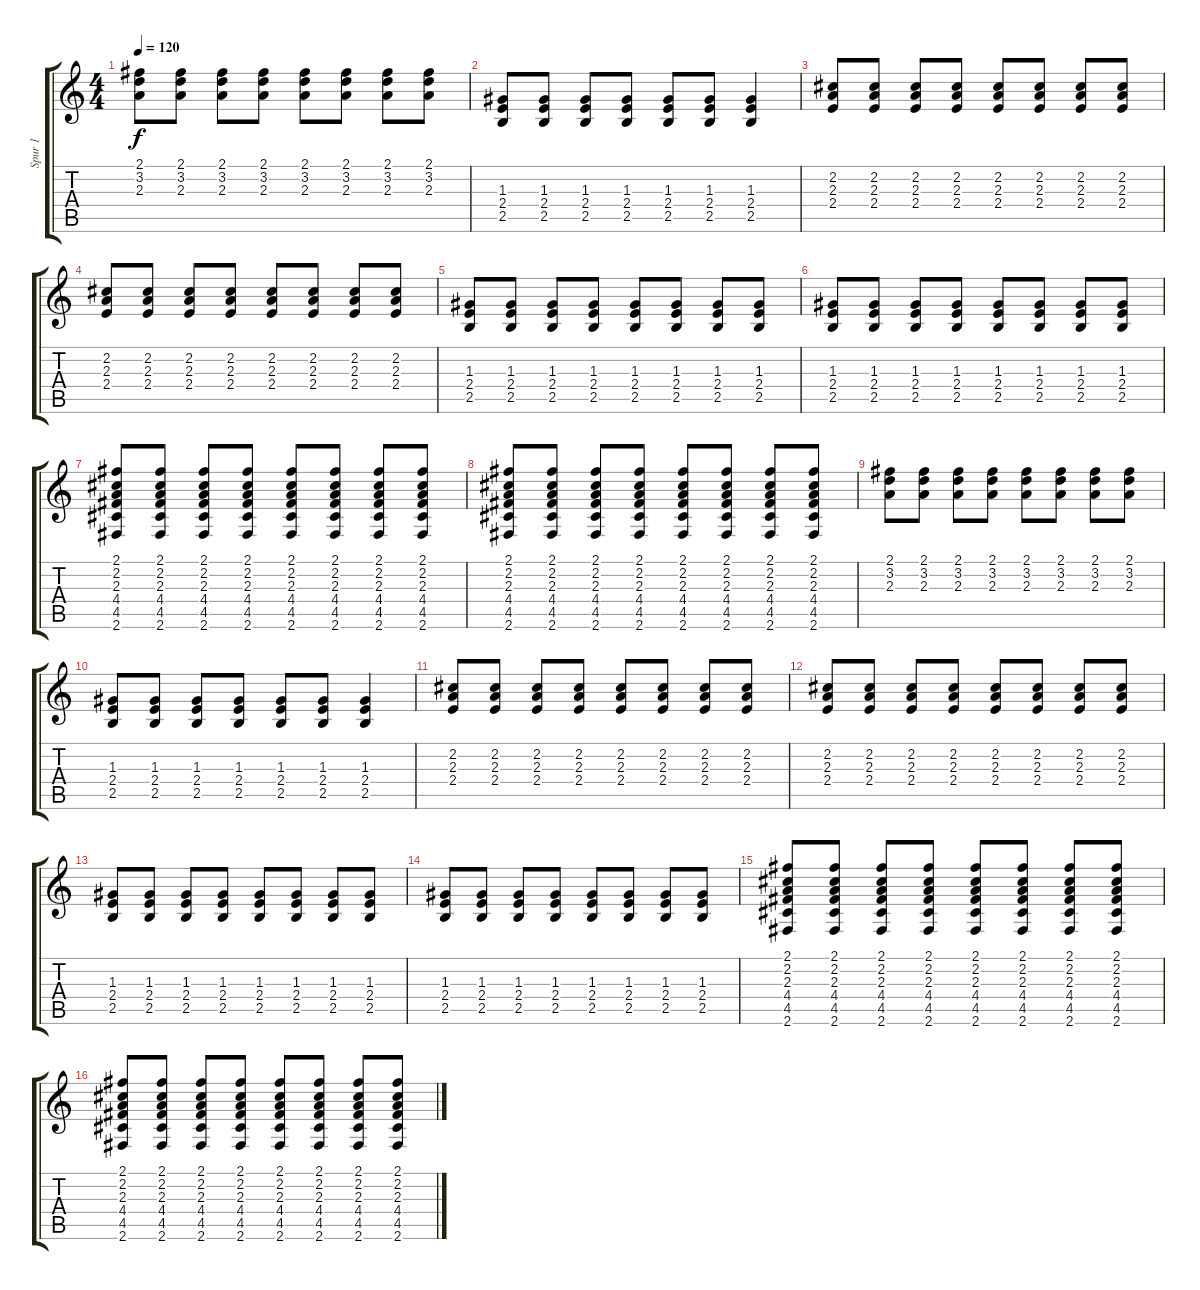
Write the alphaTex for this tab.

\track ("Spur 1" "Spur 1") {instrument acousticguitarsteel}
\staff {score tabs}
\tuning (E4 B3 G3 D3 A2 E2) {hide}
\ts (4 4)
\tempo 120
\clef g2
\ks c
(2.1 3.2 2.3).8{dy f} (2.1 3.2 2.3).8 (2.1 3.2 2.3).8 (2.1 3.2 2.3).8 (2.1 3.2 2.3).8 (2.1 3.2 2.3).8 (2.1 3.2 2.3).8 (2.1 3.2 2.3).8 |
(1.3 2.4 2.5).8 (1.3 2.4 2.5).8 (1.3 2.4 2.5).8 (1.3 2.4 2.5).8 (1.3 2.4 2.5).8 (1.3 2.4 2.5).8 (1.3 2.4 2.5).4 |
(2.2 2.3 2.4).8 (2.2 2.3 2.4).8 (2.2 2.3 2.4).8 (2.2 2.3 2.4).8 (2.2 2.3 2.4).8 (2.2 2.3 2.4).8 (2.2 2.3 2.4).8 (2.2 2.3 2.4).8 |
(2.2 2.3 2.4).8 (2.2 2.3 2.4).8 (2.2 2.3 2.4).8 (2.2 2.3 2.4).8 (2.2 2.3 2.4).8 (2.2 2.3 2.4).8 (2.2 2.3 2.4).8 (2.2 2.3 2.4).8 |
(1.3 2.4 2.5).8 (1.3 2.4 2.5).8 (1.3 2.4 2.5).8 (1.3 2.4 2.5).8 (1.3 2.4 2.5).8 (1.3 2.4 2.5).8 (1.3 2.4 2.5).8 (1.3 2.4 2.5).8 |
(1.3 2.4 2.5).8 (1.3 2.4 2.5).8 (1.3 2.4 2.5).8 (1.3 2.4 2.5).8 (1.3 2.4 2.5).8 (1.3 2.4 2.5).8 (1.3 2.4 2.5).8 (1.3 2.4 2.5).8 |
(2.1 2.2 2.3 4.4 4.5 2.6).8 (2.1 2.2 2.3 4.4 4.5 2.6).8 (2.1 2.2 2.3 4.4 4.5 2.6).8 (2.1 2.2 2.3 4.4 4.5 2.6).8 (2.1 2.2 2.3 4.4 4.5 2.6).8 (2.1 2.2 2.3 4.4 4.5 2.6).8 (2.1 2.2 2.3 4.4 4.5 2.6).8 (2.1 2.2 2.3 4.4 4.5 2.6).8 |
(2.1 2.2 2.3 4.4 4.5 2.6).8 (2.1 2.2 2.3 4.4 4.5 2.6).8 (2.1 2.2 2.3 4.4 4.5 2.6).8 (2.1 2.2 2.3 4.4 4.5 2.6).8 (2.1 2.2 2.3 4.4 4.5 2.6).8 (2.1 2.2 2.3 4.4 4.5 2.6).8 (2.1 2.2 2.3 4.4 4.5 2.6).8 (2.1 2.2 2.3 4.4 4.5 2.6).8 |
(2.1 3.2 2.3).8 (2.1 3.2 2.3).8 (2.1 3.2 2.3).8 (2.1 3.2 2.3).8 (2.1 3.2 2.3).8 (2.1 3.2 2.3).8 (2.1 3.2 2.3).8 (2.1 3.2 2.3).8 |
(1.3 2.4 2.5).8 (1.3 2.4 2.5).8 (1.3 2.4 2.5).8 (1.3 2.4 2.5).8 (1.3 2.4 2.5).8 (1.3 2.4 2.5).8 (1.3 2.4 2.5).4 |
(2.2 2.3 2.4).8 (2.2 2.3 2.4).8 (2.2 2.3 2.4).8 (2.2 2.3 2.4).8 (2.2 2.3 2.4).8 (2.2 2.3 2.4).8 (2.2 2.3 2.4).8 (2.2 2.3 2.4).8 |
(2.2 2.3 2.4).8 (2.2 2.3 2.4).8 (2.2 2.3 2.4).8 (2.2 2.3 2.4).8 (2.2 2.3 2.4).8 (2.2 2.3 2.4).8 (2.2 2.3 2.4).8 (2.2 2.3 2.4).8 |
(1.3 2.4 2.5).8 (1.3 2.4 2.5).8 (1.3 2.4 2.5).8 (1.3 2.4 2.5).8 (1.3 2.4 2.5).8 (1.3 2.4 2.5).8 (1.3 2.4 2.5).8 (1.3 2.4 2.5).8 |
(1.3 2.4 2.5).8 (1.3 2.4 2.5).8 (1.3 2.4 2.5).8 (1.3 2.4 2.5).8 (1.3 2.4 2.5).8 (1.3 2.4 2.5).8 (1.3 2.4 2.5).8 (1.3 2.4 2.5).8 |
(2.1 2.2 2.3 4.4 4.5 2.6).8 (2.1 2.2 2.3 4.4 4.5 2.6).8 (2.1 2.2 2.3 4.4 4.5 2.6).8 (2.1 2.2 2.3 4.4 4.5 2.6).8 (2.1 2.2 2.3 4.4 4.5 2.6).8 (2.1 2.2 2.3 4.4 4.5 2.6).8 (2.1 2.2 2.3 4.4 4.5 2.6).8 (2.1 2.2 2.3 4.4 4.5 2.6).8 |
(2.1 2.2 2.3 4.4 4.5 2.6).8 (2.1 2.2 2.3 4.4 4.5 2.6).8 (2.1 2.2 2.3 4.4 4.5 2.6).8 (2.1 2.2 2.3 4.4 4.5 2.6).8 (2.1 2.2 2.3 4.4 4.5 2.6).8 (2.1 2.2 2.3 4.4 4.5 2.6).8 (2.1 2.2 2.3 4.4 4.5 2.6).8 (2.1 2.2 2.3 4.4 4.5 2.6).8
